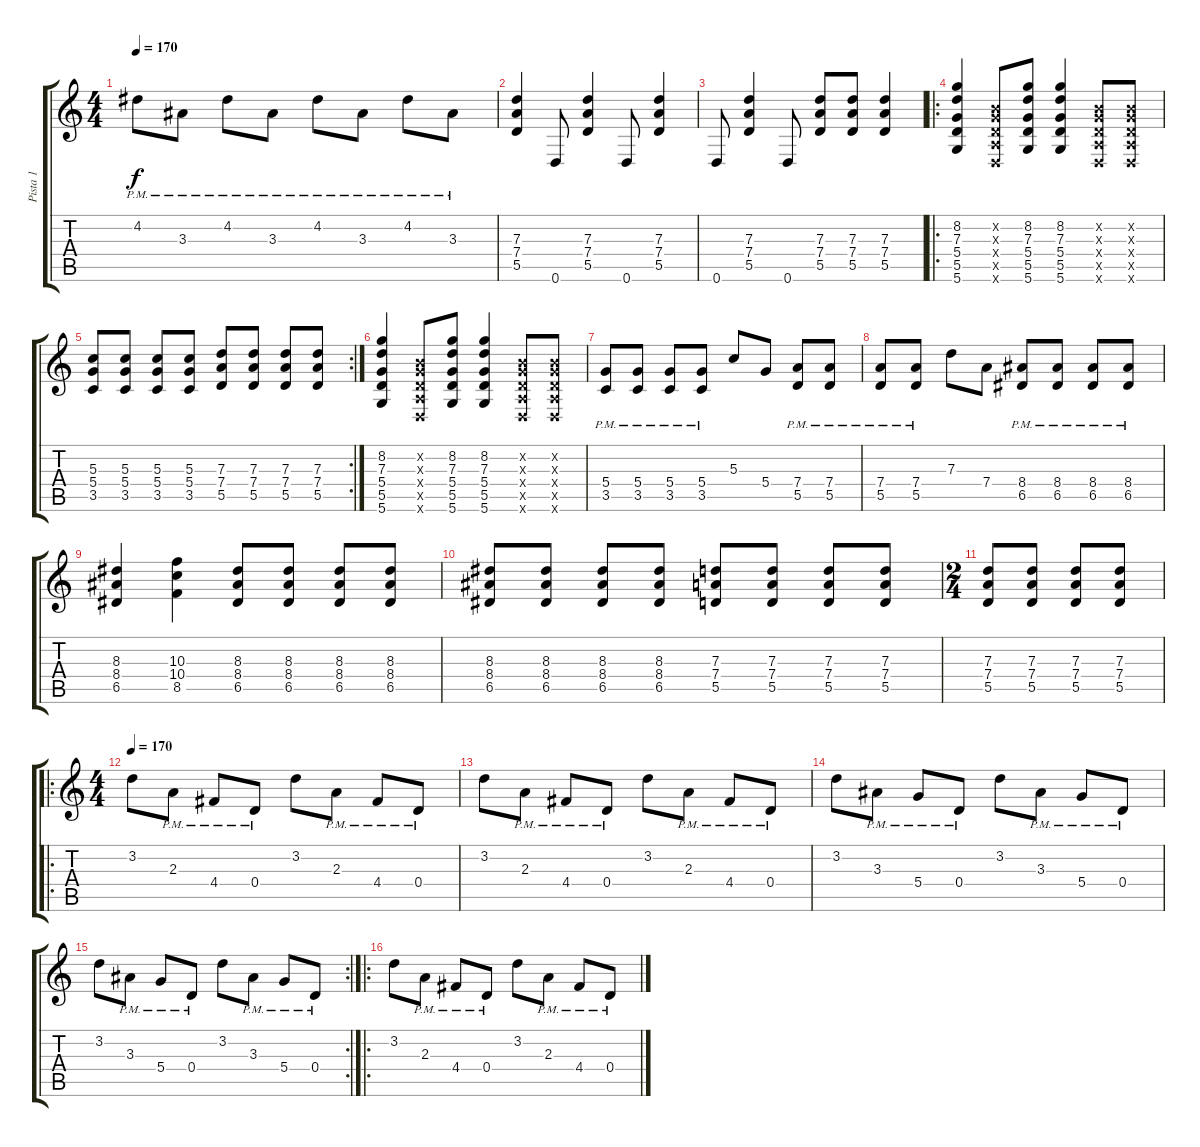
\track ("Pista 1" "Pista 1") {instrument distortionguitar}
\staff {score tabs}
\tuning (E4 B3 G3 D3 A2 D2) {hide}
\ts (4 4)
\tempo 170
\clef g2
\ks c
4.2{pm}.8{dy f} 3.3{pm}.8 4.2{pm}.8 3.3{pm}.8 4.2{pm}.8 3.3{pm}.8 4.2{pm}.8 3.3{pm}.8 |
(7.3 7.4 5.5).4 0.6.8 (7.3 7.4 5.5).4 0.6.8 (7.3 7.4 5.5).4 |
0.6.8 (7.3 7.4 5.5).4 0.6.8 (7.3 7.4 5.5).8 (7.3 7.4 5.5).8 (7.3 7.4 5.5).4 |
\ro
(8.2 7.3 5.4 5.5 5.6).4 (0.2{x} 0.3{x} 0.4{x} 0.5{x} 0.6{x}).8 (8.2 7.3 5.4 5.5 5.6).8 (8.2 7.3 5.4 5.5 5.6).4 (0.2{x} 0.3{x} 0.4{x} 0.5{x} 0.6{x}).8 (0.2{x} 0.3{x} 0.4{x} 0.5{x} 0.6{x}).8 |
\rc 2
(5.3 5.4 3.5).8 (5.3 5.4 3.5).8 (5.3 5.4 3.5).8 (5.3 5.4 3.5).8 (7.3 7.4 5.5).8 (7.3 7.4 5.5).8 (7.3 7.4 5.5).8 (7.3 7.4 5.5).8 |
(8.2 7.3 5.4 5.5 5.6).4 (0.2{x} 0.3{x} 0.4{x} 0.5{x} 0.6{x}).8 (8.2 7.3 5.4 5.5 5.6).8 (8.2 7.3 5.4 5.5 5.6).4 (0.2{x} 0.3{x} 0.4{x} 0.5{x} 0.6{x}).8 (0.2{x} 0.3{x} 0.4{x} 0.5{x} 0.6{x}).8 |
(5.4 3.5{pm}).8 (5.4 3.5{pm}).8 (5.4 3.5{pm}).8 (5.4 3.5{pm}).8 5.3.8 5.4.8 (7.4 5.5{pm}).8 (7.4 5.5{pm}).8 |
(7.4 5.5{pm}).8 (7.4 5.5{pm}).8 7.3.8 7.4.8 (8.4 6.5{pm}).8 (8.4 6.5{pm}).8 (8.4 6.5{pm}).8 (8.4 6.5{pm}).8 |
(8.3 8.4 6.5).4 (10.3 10.4 8.5).4 (8.3 8.4 6.5).8 (8.3 8.4 6.5).8 (8.3 8.4 6.5).8 (8.3 8.4 6.5).8 |
(8.3 8.4 6.5).8 (8.3 8.4 6.5).8 (8.3 8.4 6.5).8 (8.3 8.4 6.5).8 (7.3 7.4 5.5).8 (7.3 7.4 5.5).8 (7.3 7.4 5.5).8 (7.3 7.4 5.5).8 |
\ts (2 4)
(7.3 7.4 5.5).8 (7.3 7.4 5.5).8 (7.3 7.4 5.5).8 (7.3 7.4 5.5).8 |
\ro
\ts (4 4)
\tempo 170
3.2.8 2.3{pm}.8 4.4{pm}.8 0.4{pm}.8 3.2.8 2.3{pm}.8 4.4{pm}.8 0.4{pm}.8 |
3.2.8 2.3{pm}.8 4.4{pm}.8 0.4{pm}.8 3.2.8 2.3{pm}.8 4.4{pm}.8 0.4{pm}.8 |
3.2.8 3.3{pm}.8 5.4{pm}.8 0.4{pm}.8 3.2.8 3.3{pm}.8 5.4{pm}.8 0.4{pm}.8 |
\rc 2
3.2.8 3.3{pm}.8 5.4{pm}.8 0.4{pm}.8 3.2.8 3.3{pm}.8 5.4{pm}.8 0.4{pm}.8 |
\ro
3.2.8 2.3{pm}.8 4.4{pm}.8 0.4{pm}.8 3.2.8 2.3{pm}.8 4.4{pm}.8 0.4{pm}.8
